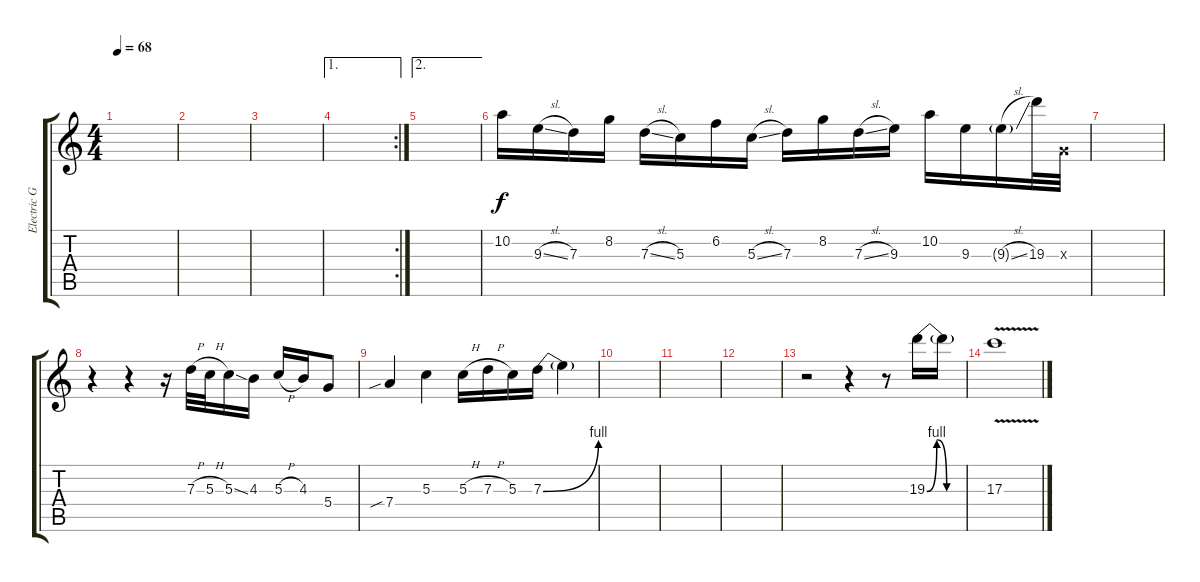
\track ("Electric Guitar" "Electric G") {instrument overdrivenguitar}
\staff {score tabs}
\tuning (E4 B3 G3 D3 A2 E2) {hide}
\ts (4 4)
\tempo 68
\clef g2
\ks c
|
|
|
\ae 1
\rc 2
|
\ae 2
|
10.2.16 9.3{sl}.16 7.3.16 8.2.16 7.3{sl}.16 5.3.16 6.2.16 5.3{sl}.16 7.3.16 8.2.16 7.3{sl}.16 9.3.16 10.2.16 9.3.16 9.3{sl g}.16 19.3.32 0.3{x}.32 |
|
r.4 r.4 r.16 7.3{h}.32 5.3{h}.32 5.3{ss}.16 4.3.16 5.3{h}.16 4.3.16 5.4.8 |
7.4{sib}.4 5.3.4 5.3{h}.16 7.3{h}.16 5.3.16 7.3{be (bend 0 0 60 4)}.16 7.3{t}.4 |
|
|
|
r.2 r.4 r.8 19.3{be (custom 0 0 15 4 30 0 60 0)}.16 19.3{t}.16 |
17.3{v}.1
